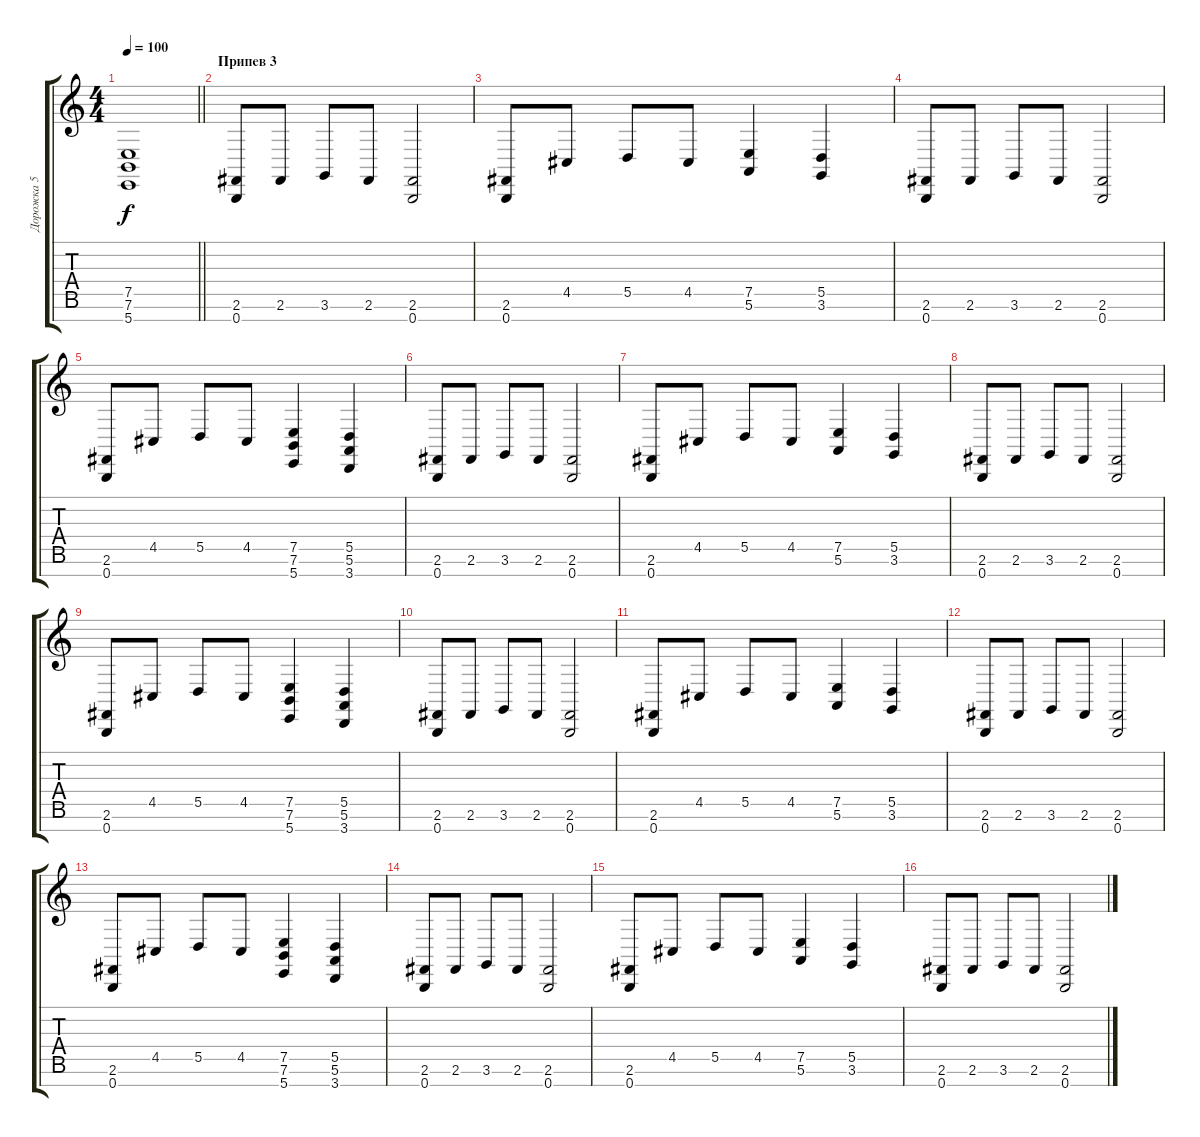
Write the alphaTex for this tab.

\track ("Дорожка 5" "Дорожка 5") {instrument choiraahs}
\staff {score tabs}
\tuning (E4 B3 G3 D3 A2 E2 B1) {hide}
\ts (4 4)
\tempo 100
\clef g2
\barLineRight lightlight
\ks c
(7.5 7.6 5.7).1{dy f} |
\section ("" "Припев 3")
(2.6 0.7).8 2.6.8 3.6.8 2.6.8 (2.6 0.7).2 |
(2.6 0.7).8 4.5.8 5.5.8 4.5.8 (7.5 5.6).4 (5.5 3.6).4 |
(2.6 0.7).8 2.6.8 3.6.8 2.6.8 (2.6 0.7).2 |
(2.6 0.7).8 4.5.8 5.5.8 4.5.8 (7.5 7.6 5.7).4 (5.5 5.6 3.7).4 |
(2.6 0.7).8 2.6.8 3.6.8 2.6.8 (2.6 0.7).2 |
(2.6 0.7).8 4.5.8 5.5.8 4.5.8 (7.5 5.6).4 (5.5 3.6).4 |
(2.6 0.7).8 2.6.8 3.6.8 2.6.8 (2.6 0.7).2 |
(2.6 0.7).8 4.5.8 5.5.8 4.5.8 (7.5 7.6 5.7).4 (5.5 5.6 3.7).4 |
(2.6 0.7).8 2.6.8 3.6.8 2.6.8 (2.6 0.7).2 |
(2.6 0.7).8 4.5.8 5.5.8 4.5.8 (7.5 5.6).4 (5.5 3.6).4 |
(2.6 0.7).8 2.6.8 3.6.8 2.6.8 (2.6 0.7).2 |
(2.6 0.7).8 4.5.8 5.5.8 4.5.8 (7.5 7.6 5.7).4 (5.5 5.6 3.7).4 |
(2.6 0.7).8 2.6.8 3.6.8 2.6.8 (2.6 0.7).2 |
(2.6 0.7).8 4.5.8 5.5.8 4.5.8 (7.5 5.6).4 (5.5 3.6).4 |
(2.6 0.7).8 2.6.8 3.6.8 2.6.8 (2.6 0.7).2
